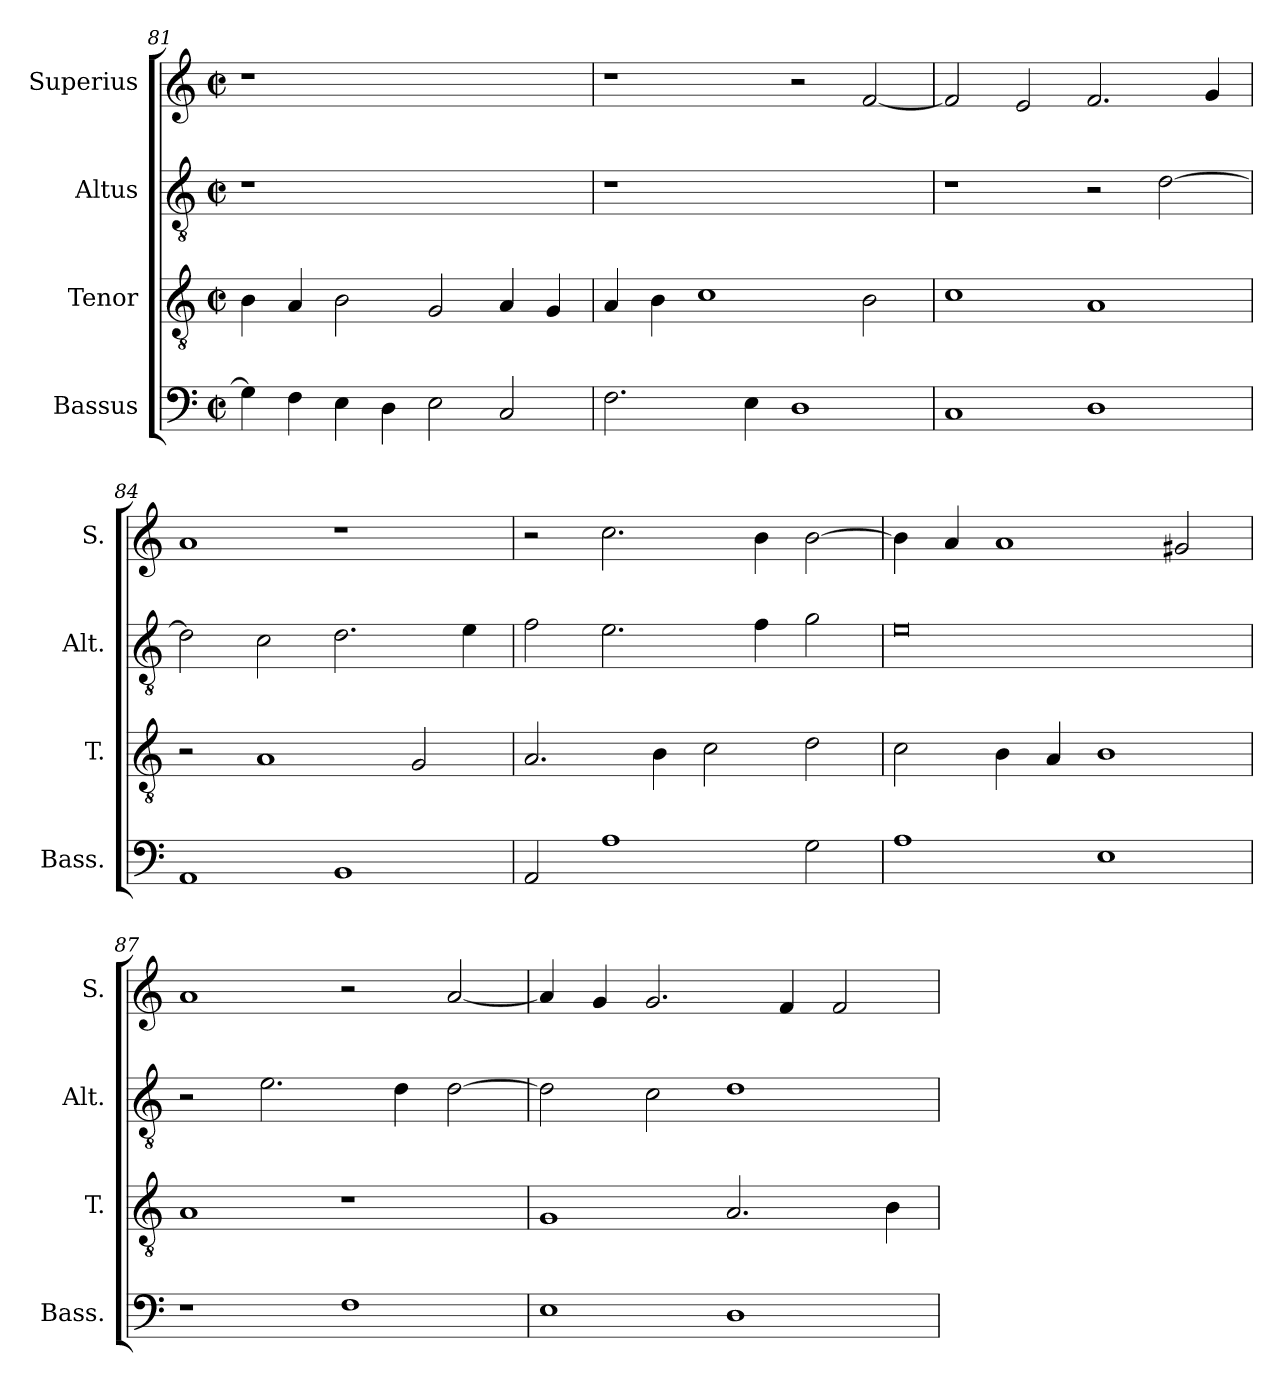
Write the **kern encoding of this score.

**kern	**kern	**kern	**kern
*part4	*part3	*part2	*part1
*staff4	*staff3	*staff2	*staff1
*I"Bassus	*I"Tenor	*I"Altus	*I"Superius
*I'Bass.	*I'T.	*I'Alt.	*I'S.
*clefF4	*clefGv2	*clefGv2	*clefG2
*	*ITrd7c12	*ITrd7c12	*
*k[]	*k[]	*k[]	*k[]
*C:	*C:	*C:	*C:
*M2/2	*M2/2	*M2/2	*M2/2
*met(c|)	*met(c|)	*met(c|)	*met(c|)
=81	=81	=81	=81
!	!	!LO:N:vis=1	!LO:N:vis=1
4Gi\]	4BBi\	1r	1r
4Fi\	4AAi/	.	.
4Ei\	2BBi\	.	.
4Di\	.	.	.
2Ei\	2GGi/	1ryy	1ryy
2Ci/	4AAi/	.	.
.	4GGi/	.	.
=82	=82	=82	=82
!	!	!LO:N:vis=1	!
2.Fi\	4AAi/	1r	1r
.	4BBi\	.	.
.	1Ci	.	.
4Ei\	.	.	.
1Di	.	1ryy	2r
.	2BBi\	.	[<2fi/
!!LO:PB:g=z
=83	=83	=83	=83
1Ci	1Ci	1r	2fi/]
.	.	.	2ei/
1Di	1AAi	2r	2.fi/
.	.	[>2Di\	.
.	.	.	4gi/
=84	=84	=84	=84
1AAi	2r	2Di\]	1ai
.	1AAi	2Ci\	.
1BBi	.	2.Di\	1r
.	2GGi/	.	.
.	.	4Ei\	.
=85	=85	=85	=85
2AAi/	2.AAi/	2Fi\	2r
1Ai	.	2.Ei\	2.cci\
.	4BBi\	.	.
.	2Ci\	.	.
.	.	4Fi\	4bi\
2Gi\	2Di\	2Gi\	[>2bi\
=86	=86	=86	=86
1Ai	2Ci\	0Ei	4bi\]
.	.	.	4ai/
.	4BBi\	.	1ai
.	4AAi/	.	.
1Ei	1BBi	.	.
.	.	.	2g#Xi/
!!LO:LB:g=z
=87	=87	=87	=87
1r	1AAi	2r	1ai
.	.	2.Ei\	.
1Fi	1r	.	2r
.	.	4Di\	.
.	.	[>2Di\	[<2ai/
=88	=88	=88	=88
1Ei	1GGi	2Di\]	4ai/]
.	.	.	4gi/
.	.	2Ci\	2.gi/
1Di	2.AAi/	1Di	.
.	.	.	4fi/
.	.	.	2fi/
.	4BBi\	.	.
=	=	=	=
*-	*-	*-	*-
